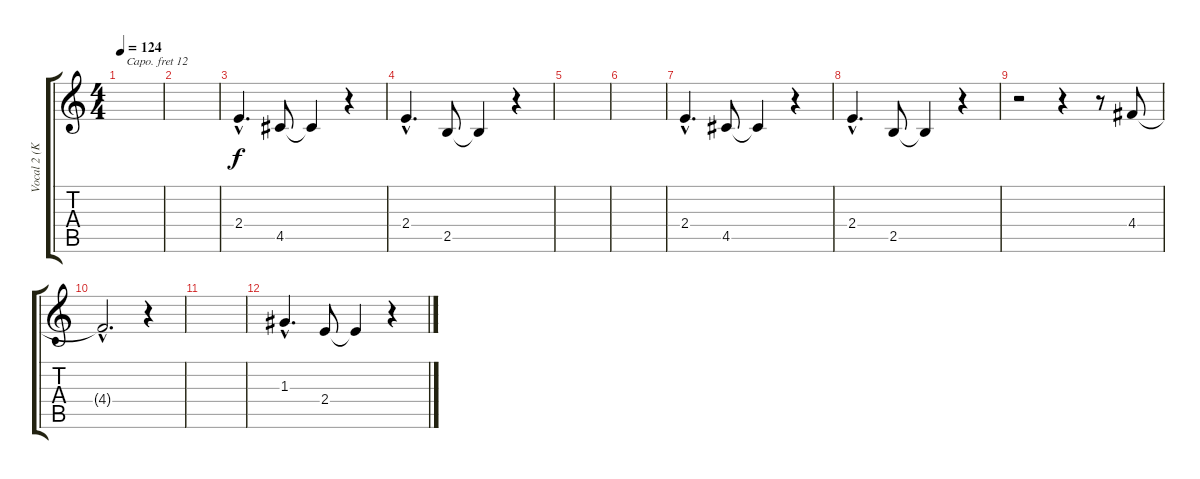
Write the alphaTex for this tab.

\track ("Vocal 2 (Kate Pierson)" "Vocal 2 (K") {instrument oboe}
\staff {score tabs}
\capo 12
\tuning (E4 B3 G3 D3 A2 E2) {hide}
\ts (4 4)
\tempo 124
\clef g2
\ks c
|
|
2.4{hac}.4{d} 4.5.8 4.5{t}.4 r.4 |
2.4{hac}.4{d} 2.5.8 2.5{t}.4 r.4 |
|
|
2.4{hac}.4{d} 4.5.8 4.5{t}.4 r.4 |
2.4{hac}.4{d} 2.5.8 2.5{t}.4 r.4 |
r.2 r.4 r.8 4.4.8 |
4.4{hac t}.2{d} r.4 |
|
1.3{hac}.4{d} 2.4.8 2.4{t}.4 r.4
